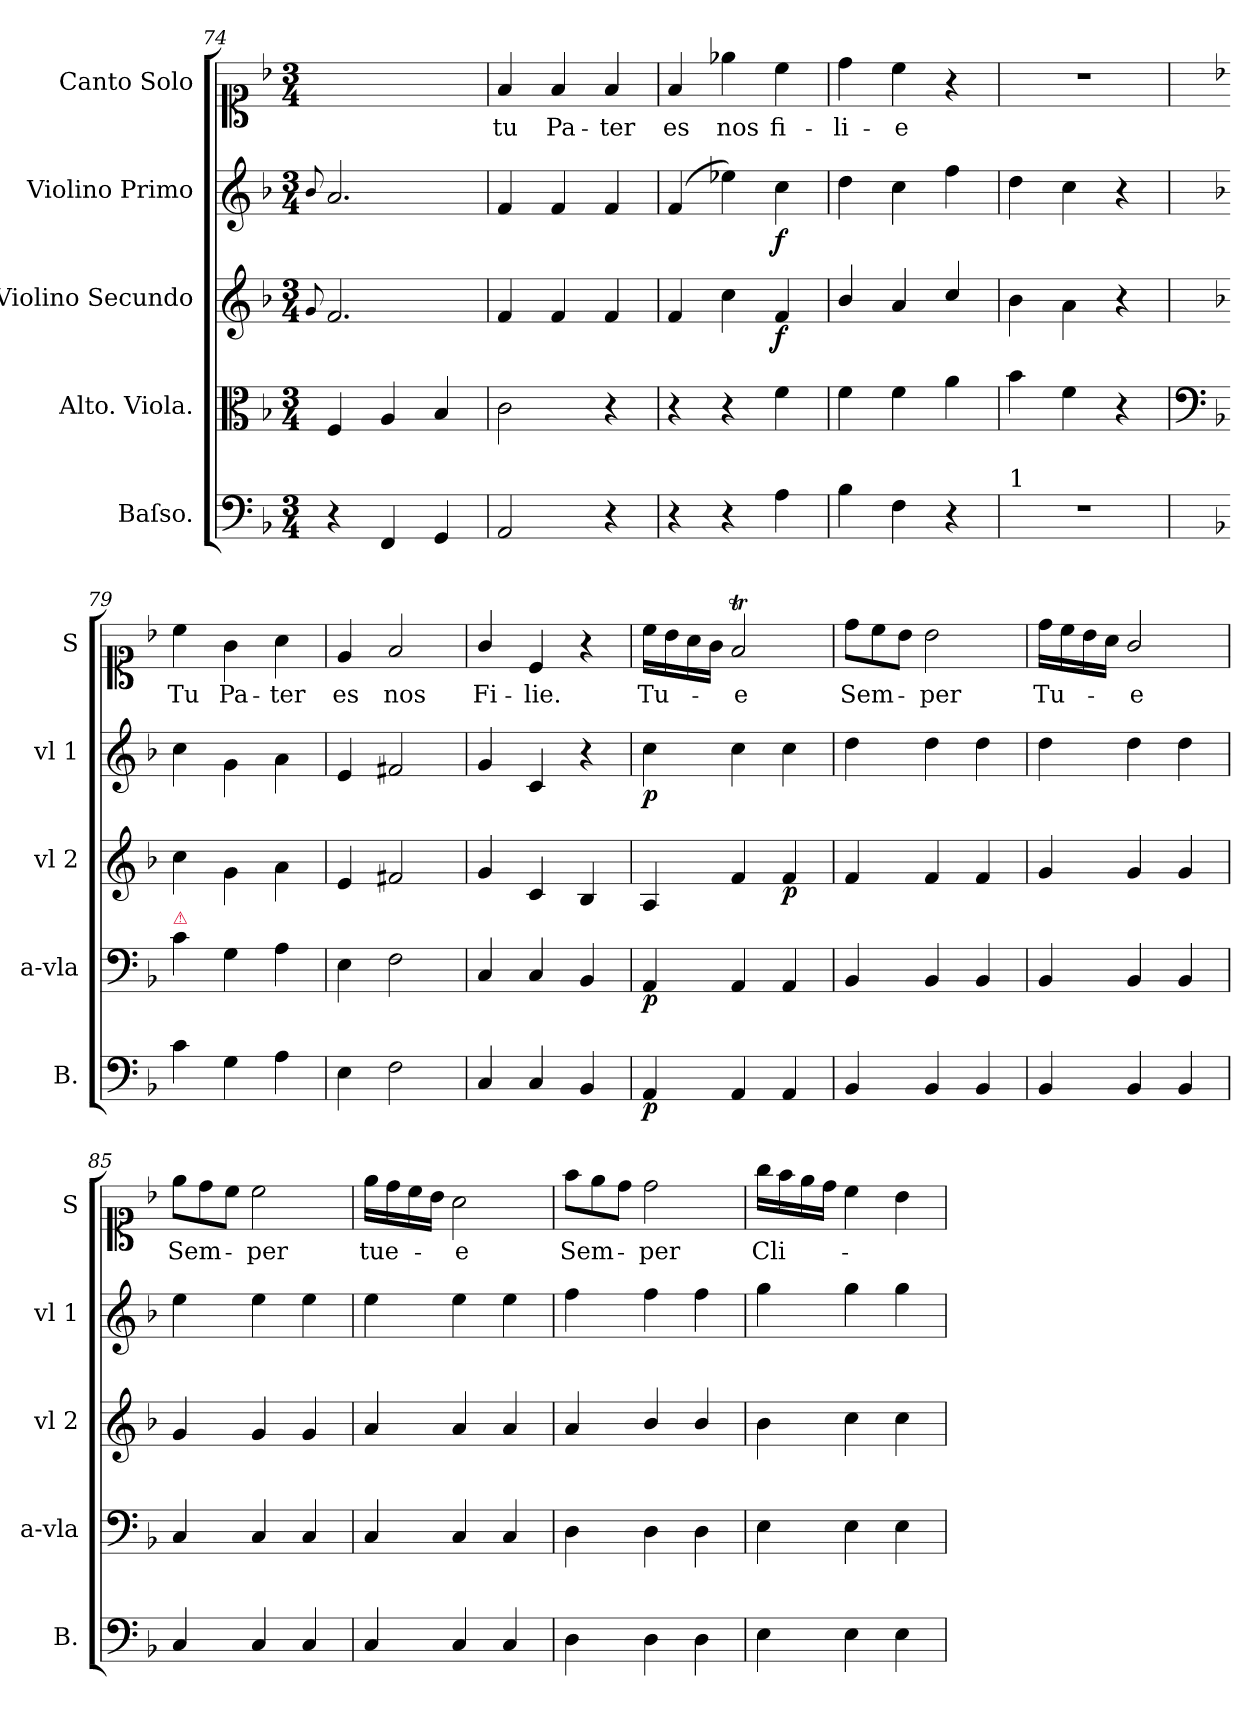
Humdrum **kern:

**kern	**dynam	**kern	**dynam	**kern	**dynam	**kern	**dynam	**kern	**text
*part5	*part5	*part4	*part4	*part3	*part3	*part2	*part2	*part1	*part1
*staff5	*staff5	*staff4	*staff4	*staff3	*staff3	*staff2	*staff2	*staff1	*staff1
*I"Baſso.	*	*I"Alto. Viola.	*	*I"Violino Secundo	*	*I"Violino Primo	*	*I"Canto Solo	*
*I'B.	*	*I'a-vla	*	*I'vl 2	*	*I'vl 1	*	*I'S	*
*clefF4	*	*clefC3	*	*clefG2	*	*clefG2	*	*clefC1	*
*k[b-]	*	*k[b-]	*	*k[b-]	*	*k[b-]	*	*k[b-]	*
*M3/4	*	*M3/4	*	*M3/4	*	*M3/4	*	*M3/4	*
=74	=74	=74	=74	=74	=74	=74	=74	=74	=74
.	.	.	.	8qqg/	.	8qqb-/	.	.	.
4r	.	4F/	.	2.f/	.	2.a/	.	2.ryy	.
4FF/	.	4A/	.	.	.	.	.	.	.
4GG/	.	4B-/	.	.	.	.	.	.	.
=75	=75	=75	=75	=75	=75	=75	=75	=75	=75
2AA/	.	2c\	.	4f/	.	4f/	.	4f/	tu
.	.	.	.	4f/	.	4f/	.	4f/	Pa-
4r	.	4r	.	4f/	.	4f/	.	4f/	-ter
=76	=76	=76	=76	=76	=76	=76	=76	=76	=76
4r	.	4r	.	4f/	.	(4f/	.	4f/	es
4r	.	4r	.	4cc\	.	4ee-X\)	.	4ee-X\	nos
!	!	!	!	!	!	!	!LO:DY:b	!	!
4A\	.	4f\	.	4f/	f	4cc\	f	4cc\	fi-
=77	=77	=77	=77	=77	=77	=77	=77	=77	=77
4B-\	For.	4f\	.	4b-/	.	4dd\	.	4dd\	-li-
4F\	.	4f\	.	4a/	.	4cc\	.	4cc\	-e
4r	.	4a\	.	4cc/	.	4ff\	.	4r	.
=78	=78	=78	=78	=78	=78	=78	=78	=78	=78
!LO:TX:a:t=1	!	!	!	!	!	!	!	!	!
2.r	.	4b-\	.	4b-\	.	4dd\	.	2.r	.
.	.	4f\	.	4a\	.	4cc\	.	.	.
.	.	4r	.	4r	.	4r	.	.	.
=79	=79	=79	=79	=79	=79	=79	=79	=79	=79
*	*	*clefF4	*	*	*	*	*	*	*
*	*	*k[b-]	*	*	*	*	*	*	*
!	!	!LO:TX:a:color=crimson:t=⚠	!	!	!	!	!	!	!
4c\	.	4c\	.	4cc\	.	4cc\	.	4cc\	Tu
4G\	.	4G\	.	4g\	.	4g\	.	4g\	Pa-
4A\	.	4A\	.	4a\	.	4a\	.	4a\	-ter
=80	=80	=80	=80	=80	=80	=80	=80	=80	=80
4E\	.	4E\	.	4e/	.	4e/	.	4e/	es
2F\	.	2F\	.	2f#X/	.	2f#X/	.	2f/	nos
=81	=81	=81	=81	=81	=81	=81	=81	=81	=81
4C/	.	4C/	.	4g/	.	4g/	.	4g/	Fi-
4C/	.	4C/	.	4c/	.	4c/	.	4c/	-lie.
4BB-/	.	4BB-/	.	4B-/	.	4r	.	4r	.
=82	=82	=82	=82	=82	=82	=82	=82	=82	=82
!	!	!	!LO:DY:b	!	!	!	!LO:DY:b	!	!
4AA/	p	4AA/	p	4A/	.	4cc\	p	16cc\LL	Tu-
.	.	.	.	.	.	.	.	16b-\	.
.	.	.	.	.	.	.	.	16a\	.
.	.	.	.	.	.	.	.	16g\JJ	.
4AA/	.	4AA/	.	4f/	.	4cc\	.	2fT/	-e
4AA/	.	4AA/	.	4f/	p	4cc\	.	.	.
=83	=83	=83	=83	=83	=83	=83	=83	=83	=83
*	*	*	*	*	*	*	*	*Xtuplet	*
4BB-/	.	4BB-/	.	4f/	.	4dd\	.	12dd\L	Sem-
.	.	.	.	.	.	.	.	12cc\	.
.	.	.	.	.	.	.	.	12b-\J	.
4BB-/	.	4BB-/	.	4f/	.	4dd\	.	2b-\	-per
4BB-/	.	4BB-/	.	4f/	.	4dd\	.	.	.
=84	=84	=84	=84	=84	=84	=84	=84	=84	=84
4BB-/	.	4BB-/	.	4g/	.	4dd\	.	16dd\LL	Tu-
.	.	.	.	.	.	.	.	16cc\	.
.	.	.	.	.	.	.	.	16b-\	.
.	.	.	.	.	.	.	.	16a\JJ	.
4BB-/	.	4BB-/	.	4g/	.	4dd\	.	2g/	-e
4BB-/	.	4BB-/	.	4g/	.	4dd\	.	.	.
=85	=85	=85	=85	=85	=85	=85	=85	=85	=85
4C/	.	4C/	.	4g/	.	4ee\	.	12ee\L	Sem-
.	.	.	.	.	.	.	.	12dd\	.
.	.	.	.	.	.	.	.	12cc\J	.
4C/	.	4C/	.	4g/	.	4ee\	.	2cc\	-per
4C/	.	4C/	.	4g/	.	4ee\	.	.	.
=86	=86	=86	=86	=86	=86	=86	=86	=86	=86
4C/	.	4C/	.	4a/	.	4ee\	.	16ee\LL	tue-
.	.	.	.	.	.	.	.	16dd\	.
.	.	.	.	.	.	.	.	16cc\	.
.	.	.	.	.	.	.	.	16b-\JJ	.
4C/	.	4C/	.	4a/	.	4ee\	.	2a\	-e
4C/	.	4C/	.	4a/	.	4ee\	.	.	.
=87	=87	=87	=87	=87	=87	=87	=87	=87	=87
4D\	.	4D\	.	4a/	.	4ff\	.	12ff\L	Sem-
.	.	.	.	.	.	.	.	12ee\	.
.	.	.	.	.	.	.	.	12dd\J	.
4D\	.	4D\	.	4b-/	.	4ff\	.	2dd\	-per
4D\	.	4D\	.	4b-/	.	4ff\	.	.	.
=88	=88	=88	=88	=88	=88	=88	=88	=88	=88
4E\	.	4E\	.	4b-\	.	4gg\	.	16gg\LL	Cli-
.	.	.	.	.	.	.	.	16ff\	.
.	.	.	.	.	.	.	.	16ee\	.
.	.	.	.	.	.	.	.	16dd\JJ	.
4E\	.	4E\	.	4cc\	.	4gg\	.	4cc\	.
4E\	.	4E\	.	4cc\	.	4gg\	.	4b-\	.
=	=	=	=	=	=	=	=	=	=
*-	*-	*-	*-	*-	*-	*-	*-	*-	*-
